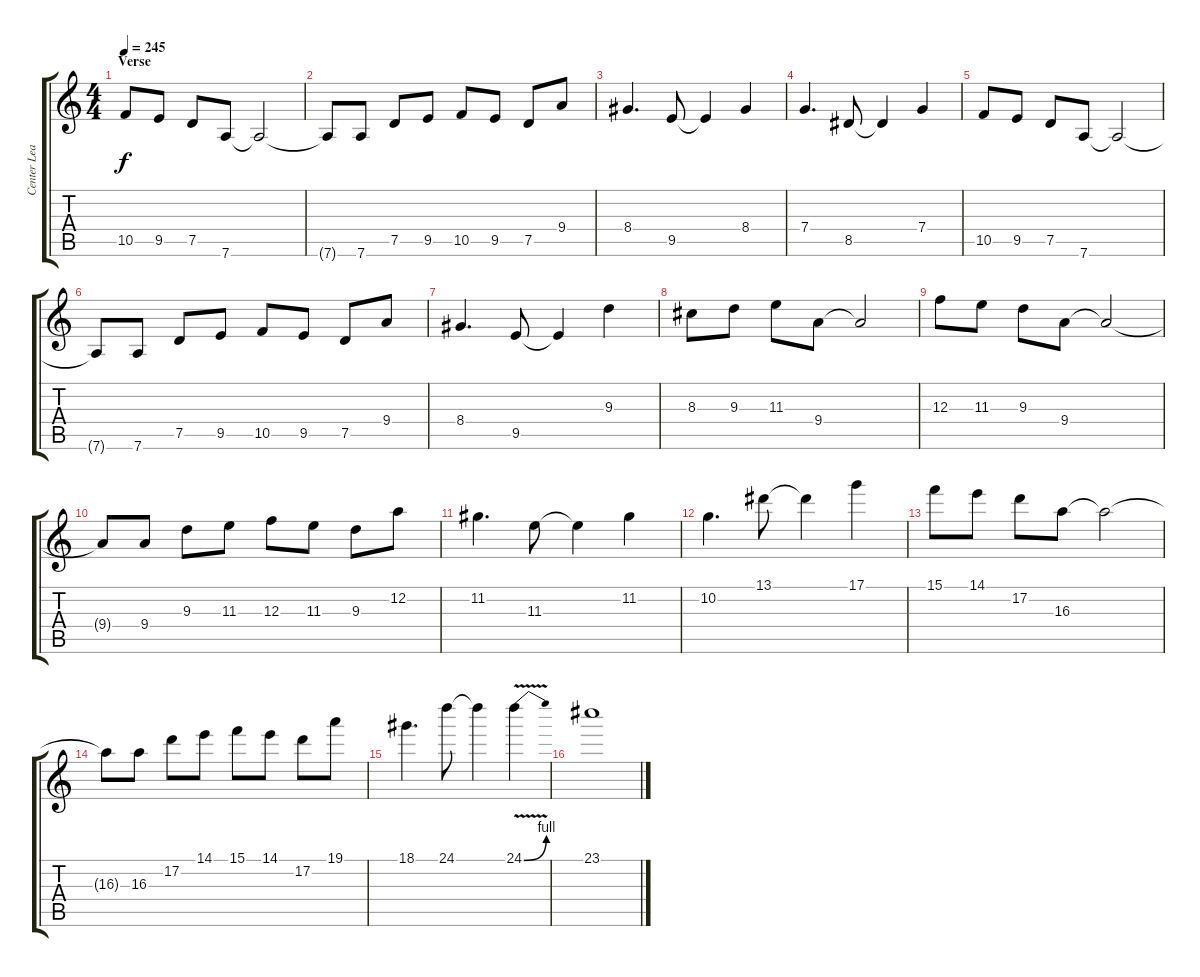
\track ("Center Lead" "Center Lea") {instrument overdrivenguitar}
\staff {score tabs}
\tuning (D4 A3 F3 C3 G2 D2) {hide}
\ts (4 4)
\section ("" "Verse")
\tempo 245
\clef g2
\ks aminor
10.5.8{dy f} 9.5.8 7.5.8 7.6.8 7.6{t}.2 |
7.6{t}.8 7.6.8 7.5.8 9.5.8 10.5.8 9.5.8 7.5.8 9.4.8 |
8.4.4{d} 9.5.8 9.5{t}.4 8.4.4 |
7.4.4{d} 8.5.8 8.5{t}.4 7.4.4 |
10.5.8 9.5.8 7.5.8 7.6.8 7.6{t}.2 |
7.6{t}.8 7.6.8 7.5.8 9.5.8 10.5.8 9.5.8 7.5.8 9.4.8 |
8.4.4{d} 9.5.8 9.5{t}.4 9.3.4 |
8.3.8 9.3.8 11.3.8 9.4.8 9.4{t}.2 |
12.3.8 11.3.8 9.3.8 9.4.8 9.4{t}.2 |
9.4{t}.8 9.4.8 9.3.8 11.3.8 12.3.8 11.3.8 9.3.8 12.2.8 |
11.2.4{d} 11.3.8 11.3{t}.4 11.2.4 |
10.2.4{d} 13.1.8 13.1{t}.4 17.1.4 |
15.1.8 14.1.8 17.2.8 16.3.8 16.3{t}.2 |
16.3{t}.8 16.3.8 17.2.8 14.1.8 15.1.8 14.1.8 17.2.8 19.1.8 |
18.1.4{d} 24.1.8 24.1{t}.4 24.1{be (bend 0 0 60 4) v}.4 |
23.1.1
